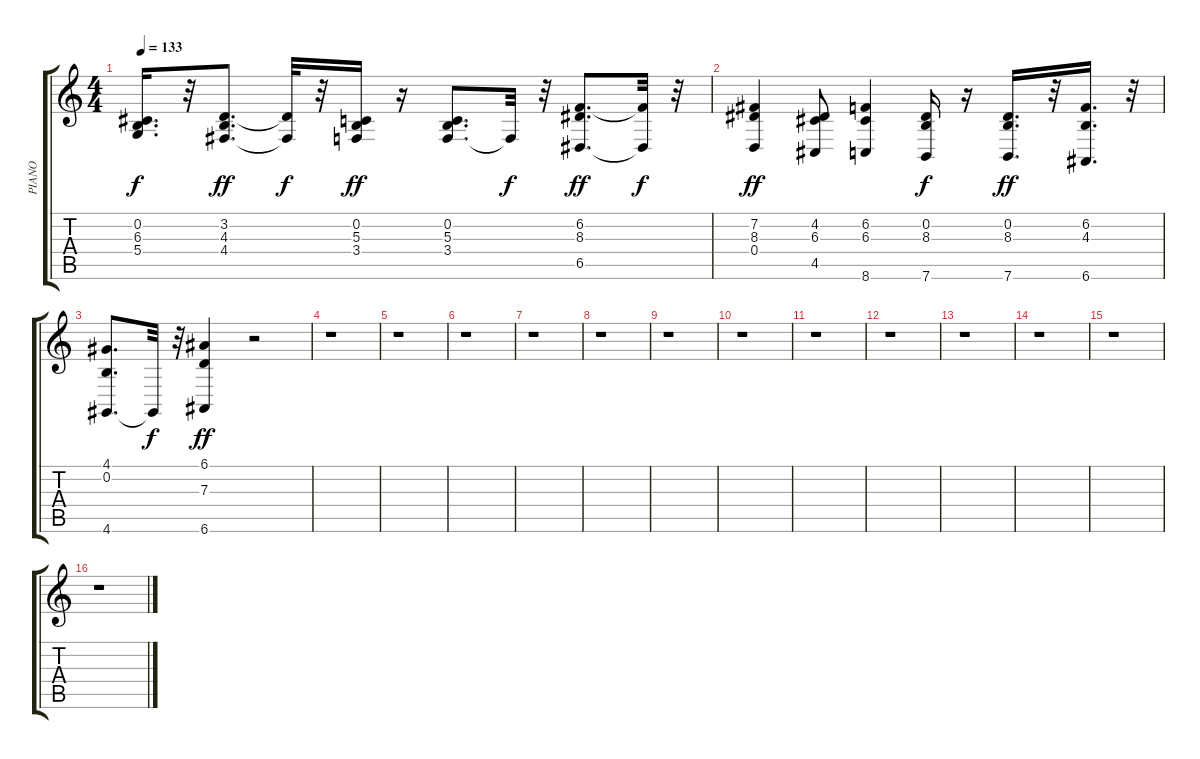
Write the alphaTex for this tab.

\track ("PIANO                               " "PIANO     ") {instrument electricgrandpiano}
\staff {score tabs}
\tuning (E4 B3 G3 D3 A2 E2) {hide}
\ts (4 4)
\tempo 133
\clef g2
\ks c
(0.2{t} 6.3{t} 5.4{t}).16{d dy f} r.32 (3.2 4.3 4.4).8{d dy ff} (3.2{t} 4.4{t}).32{dy f} r.32 (0.2 5.3 3.4).16{dy ff} r.16 (0.2 5.3 3.4).8{d} 3.4{t}.32{dy f} r.32 (6.2 8.3 6.5).8{d dy ff} (6.2{t} 6.5{t}).32{dy f} r.32 |
(7.2 8.3 0.4).4{dy ff} (4.2 6.3 4.5).8 (6.2 6.3 8.6).4 (0.2 8.3 7.6).16{dy f} r.16 (0.2 8.3 7.6).16{d dy ff} r.32 (6.2 4.3 6.6).16{d} r.32 |
(4.1 0.2 4.6).8{d} 4.6{t}.32{dy f} r.32 (6.1 7.3 6.6).4{dy ff} r.2 |
r.1 |
r.1 |
r.1 |
r.1 |
r.1 |
r.1 |
r.1 |
r.1 |
r.1 |
r.1 |
r.1 |
r.1 |
r.1
